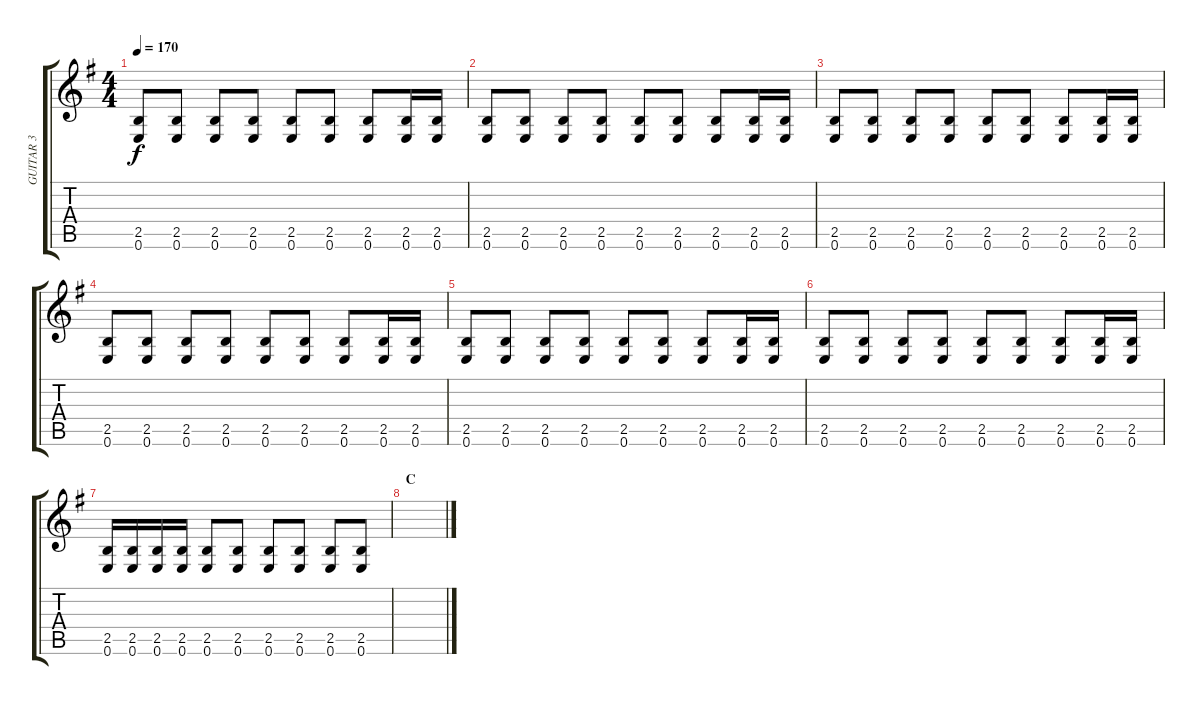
\track ("GUITAR 3" "GUITAR 3") {instrument distortionguitar}
\staff {score tabs}
\tuning (E4 B3 G3 E3 A2 E2) {hide}
\ts (4 4)
\tempo 170
\clef g2
\ks eminor
(2.5 0.6).8{dy f} (2.5 0.6).8 (2.5 0.6).8 (2.5 0.6).8 (2.5 0.6).8 (2.5 0.6).8 (2.5 0.6).8 (2.5 0.6).16 (2.5 0.6).16 |
(2.5 0.6).8 (2.5 0.6).8 (2.5 0.6).8 (2.5 0.6).8 (2.5 0.6).8 (2.5 0.6).8 (2.5 0.6).8 (2.5 0.6).16 (2.5 0.6).16 |
(2.5 0.6).8 (2.5 0.6).8 (2.5 0.6).8 (2.5 0.6).8 (2.5 0.6).8 (2.5 0.6).8 (2.5 0.6).8 (2.5 0.6).16 (2.5 0.6).16 |
(2.5 0.6).8 (2.5 0.6).8 (2.5 0.6).8 (2.5 0.6).8 (2.5 0.6).8 (2.5 0.6).8 (2.5 0.6).8 (2.5 0.6).16 (2.5 0.6).16 |
(2.5 0.6).8 (2.5 0.6).8 (2.5 0.6).8 (2.5 0.6).8 (2.5 0.6).8 (2.5 0.6).8 (2.5 0.6).8 (2.5 0.6).16 (2.5 0.6).16 |
(2.5 0.6).8 (2.5 0.6).8 (2.5 0.6).8 (2.5 0.6).8 (2.5 0.6).8 (2.5 0.6).8 (2.5 0.6).8 (2.5 0.6).16 (2.5 0.6).16 |
(2.5 0.6).16 (2.5 0.6).16 (2.5 0.6).16 (2.5 0.6).16 (2.5 0.6).8 (2.5 0.6).8 (2.5 0.6).8 (2.5 0.6).8 (2.5 0.6).8 (2.5 0.6).8 |
\section ("" "C")
